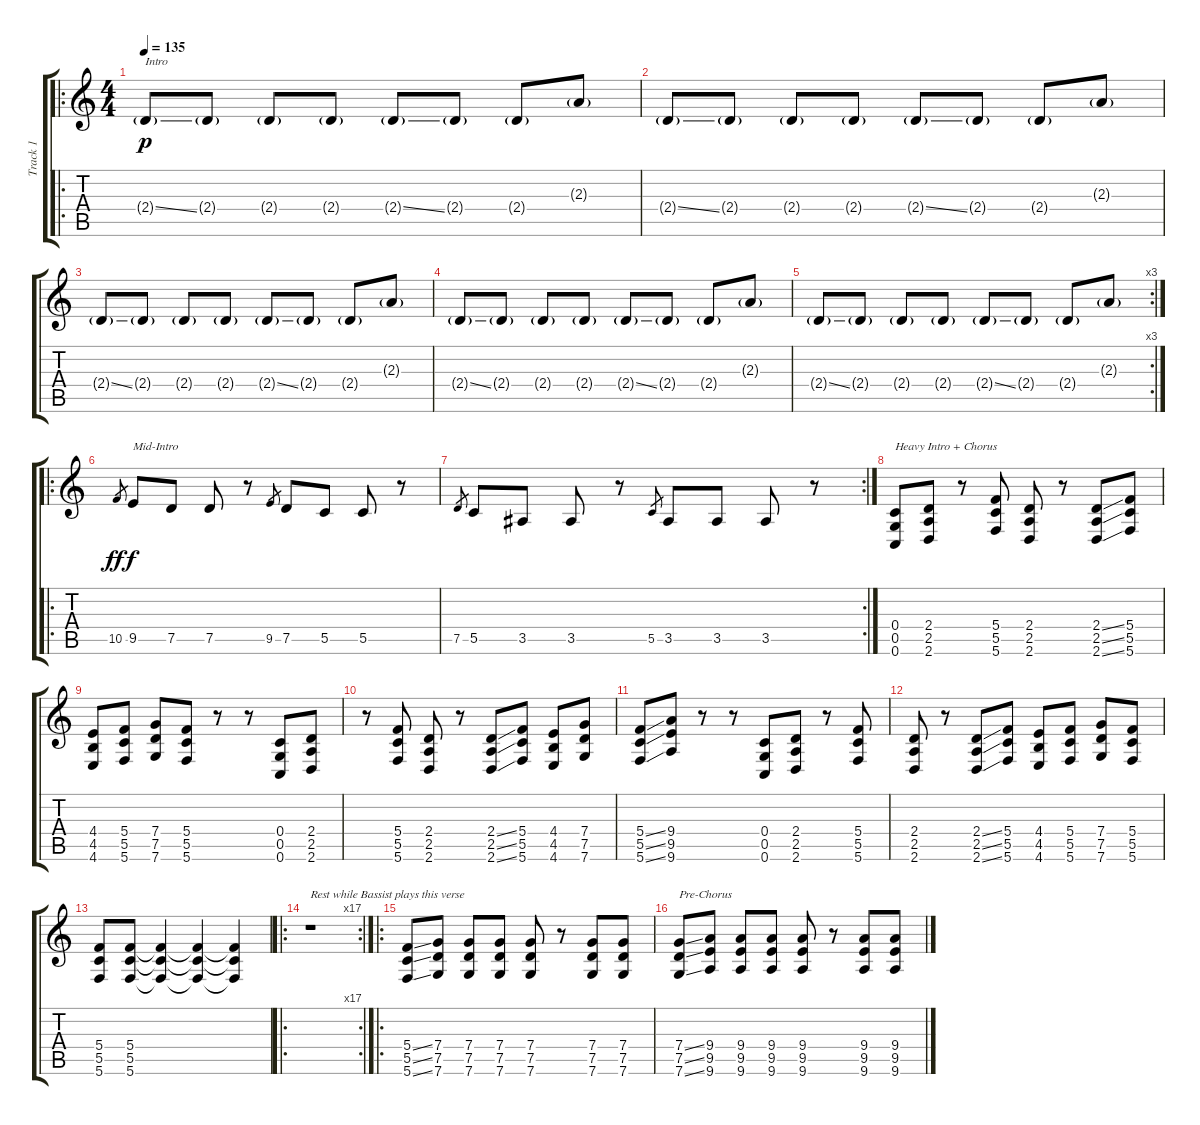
\track ("Track 1" "Track 1") {instrument distortionguitar}
\staff {score tabs}
\tuning (E4 C4 G3 C3 G2 C2) {hide}
\ro
\ts (4 4)
\tempo 135
\clef g2
\ks c
2.4{ss g}.8{txt "Intro" dy p instrument distortionguitar} 2.4{g}.8 2.4{g}.8 2.4{g}.8 2.4{ss g}.8 2.4{g}.8 2.4{g}.8 2.3{g}.8 |
2.4{ss g}.8 2.4{g}.8 2.4{g}.8 2.4{g}.8 2.4{ss g}.8 2.4{g}.8 2.4{g}.8 2.3{g}.8 |
2.4{ss g}.8 2.4{g}.8 2.4{g}.8 2.4{g}.8 2.4{ss g}.8 2.4{g}.8 2.4{g}.8 2.3{g}.8 |
2.4{ss g}.8 2.4{g}.8 2.4{g}.8 2.4{g}.8 2.4{ss g}.8 2.4{g}.8 2.4{g}.8 2.3{g}.8 |
\rc 3
2.4{ss g}.8 2.4{g}.8 2.4{g}.8 2.4{g}.8 2.4{ss g}.8 2.4{g}.8 2.4{g}.8 2.3{g}.8 |
\ro
10.5.8{gr dy ff} 9.5.8{txt "Mid-Intro" dy f} 7.5.8 7.5.8 r.8 9.5.8{gr} 7.5.8 5.5.8 5.5.8 r.8 |
\rc 2
7.5.8{gr} 5.5.8 3.5.8 3.5.8 r.8 5.5.8{gr} 3.5.8 3.5.8 3.5.8 r.8 |
(0.4 0.5 0.6).8{txt "Heavy Intro + Chorus"} (2.4 2.5 2.6).8 r.8 (5.4 5.5 5.6).8 (2.4 2.5 2.6).8 r.8 (2.4{ss} 2.5{ss} 2.6{ss}).8 (5.4 5.5 5.6).8 |
(4.4 4.5 4.6).8 (5.4 5.5 5.6).8 (7.4 7.5 7.6).8 (5.4 5.5 5.6).8 r.8 r.8 (0.4 0.5 0.6).8 (2.4 2.5 2.6).8 |
r.8 (5.4 5.5 5.6).8 (2.4 2.5 2.6).8 r.8 (2.4{ss} 2.5{ss} 2.6{ss}).8 (5.4 5.5 5.6).8 (4.4 4.5 4.6).8 (7.4 7.5 7.6).8 |
(5.4{ss} 5.5{ss} 5.6{ss}).8 (9.4 9.5 9.6).8 r.8 r.8 (0.4 0.5 0.6).8 (2.4 2.5 2.6).8 r.8 (5.4 5.5 5.6).8 |
(2.4 2.5 2.6).8 r.8 (2.4{ss} 2.5{ss} 2.6{ss}).8 (5.4 5.5 5.6).8 (4.4 4.5 4.6).8 (5.4 5.5 5.6).8 (7.4 7.5 7.6).8 (5.4 5.5 5.6).8 |
(5.4 5.5 5.6).8 (5.4 5.5 5.6).8 (5.4{t} 5.5{t} 5.6{t}).4 (5.4{t} 5.5{t} 5.6{t}).4 (5.4{t} 5.5{t} 5.6{t}).4 |
\ro
\rc 17
r.1{txt "Rest while Bassist plays this verse"} |
\ro
(5.4{ss} 5.5{ss} 5.6{ss}).8 (7.4 7.5 7.6).8 (7.4 7.5 7.6).8 (7.4 7.5 7.6).8 (7.4 7.5 7.6).8 r.8 (7.4 7.5 7.6).8 (7.4 7.5 7.6).8 |
(7.4{ss} 7.5{ss} 7.6{ss}).8{txt "Pre-Chorus"} (9.4 9.5 9.6).8 (9.4 9.5 9.6).8 (9.4 9.5 9.6).8 (9.4 9.5 9.6).8 r.8 (9.4 9.5 9.6).8 (9.4 9.5 9.6).8
